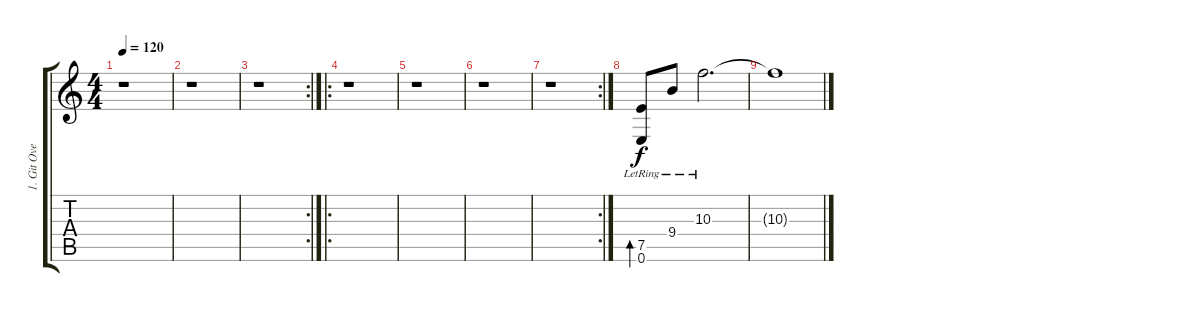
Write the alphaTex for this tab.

\track ("1. Git Overdr." "1. Git Ove") {instrument overdrivenguitar}
\staff {score tabs}
\tuning (E4 B3 G3 D3 A2 E2) {hide}
\ts (4 4)
\tempo 120
\clef g2
\ks c
r.1{dy f} |
r.1 |
\rc 2
r.1 |
\ro
r.1 |
r.1 |
r.1 |
\rc 2
r.1 |
(7.5{lr} 0.6{lr}).8{bd 30} 9.4{lr}.8 10.3{lr}.2{d} |
10.3{t}.1
